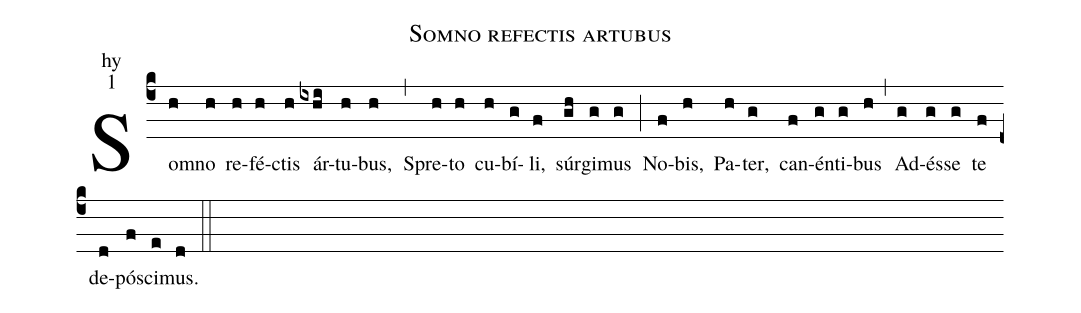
name:Somno refectis artubus;
office-part:hy;
mode:1;
%%
(c4) Som(h)no(h) re(h)fé(h)ctis(h) ár(ixhi)tu(h)bus,(h) (,) Spre(h)to(h) cu(h)bí(g)li,(f) súr(gh)gi(g)mus(g) (;)
No(f)bis,(h) Pa(h)ter,(g) can(f)én(g)ti(g)bus(h) (,) Ad(g)és(g)se(g) te(f) de(d)pós(f)ci(e)mus.(d) (::)
